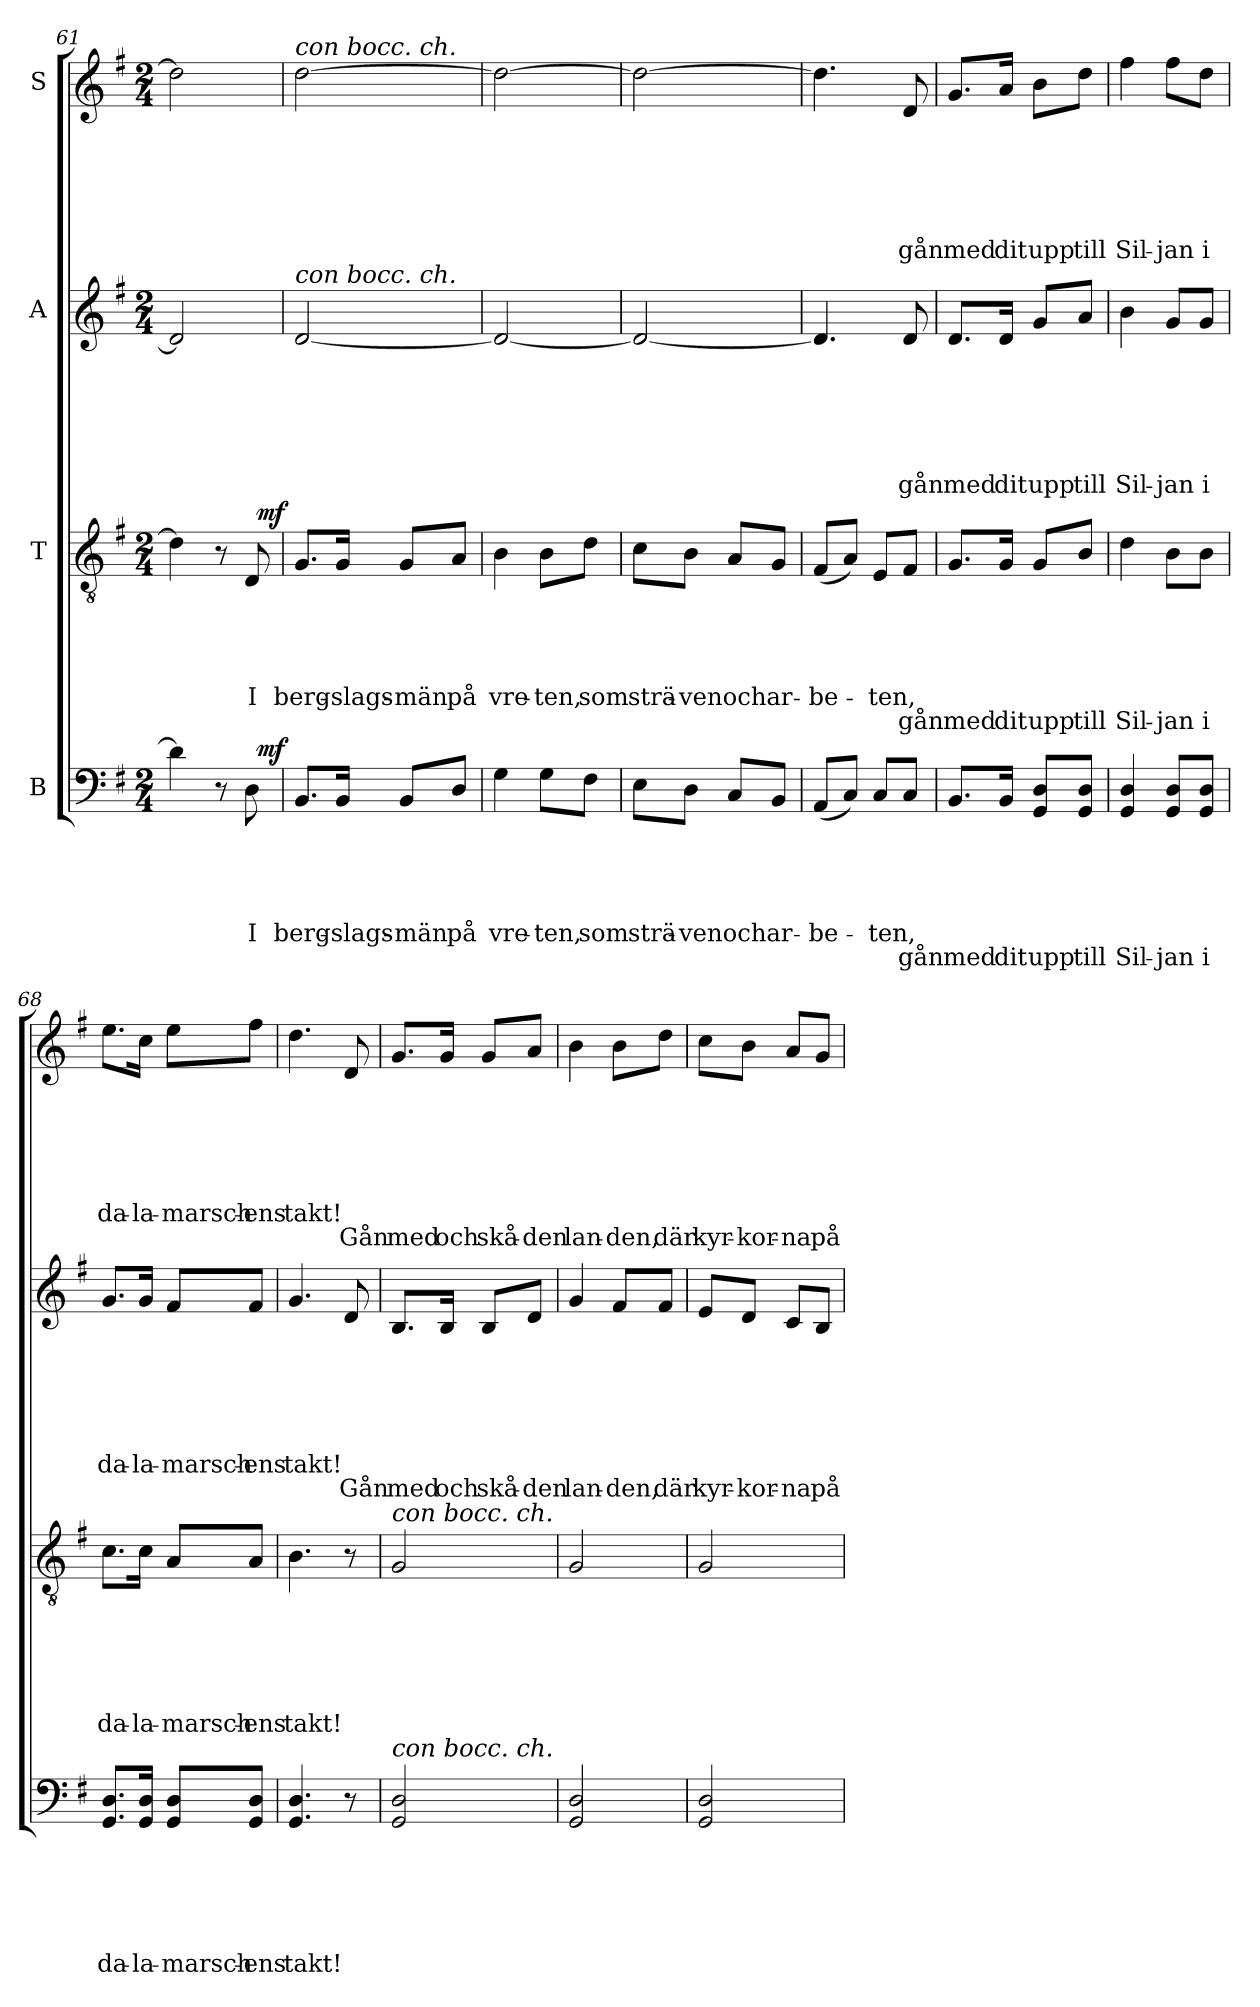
**kern	**text	**text	**text	**text	**text	**text	**dynam	**kern	**text	**text	**text	**text	**text	**text	**dynam	**kern	**text	**text	**text	**text	**text	**text	**text	**kern	**text	**text	**text	**text	**text	**text	**text
*part4	*part4	*part4	*part4	*part4	*part4	*part4	*part4	*part3	*part3	*part3	*part3	*part3	*part3	*part3	*part3	*part2	*part2	*part2	*part2	*part2	*part2	*part2	*part2	*part1	*part1	*part1	*part1	*part1	*part1	*part1	*part1
*staff4	*staff4	*staff4	*staff4	*staff4	*staff4	*staff4	*staff4	*staff3	*staff3	*staff3	*staff3	*staff3	*staff3	*staff3	*staff3	*staff2	*staff2	*staff2	*staff2	*staff2	*staff2	*staff2	*staff2	*staff1	*staff1	*staff1	*staff1	*staff1	*staff1	*staff1	*staff1
*I"B	*	*	*	*	*	*	*	*I"T	*	*	*	*	*	*	*	*I"A	*	*	*	*	*	*	*	*I"S	*	*	*	*	*	*	*
!!LO:LB:g=z
*clefF4	*	*	*	*	*	*	*	*clefGv2	*	*	*	*	*	*	*	*clefG2	*	*	*	*	*	*	*	*clefG2	*	*	*	*	*	*	*
*k[f#]	*	*	*	*	*	*	*	*k[f#]	*	*	*	*	*	*	*	*k[f#]	*	*	*	*	*	*	*	*k[f#]	*	*	*	*	*	*	*
*G:	*	*	*	*	*	*	*	*G:	*	*	*	*	*	*	*	*G:	*	*	*	*	*	*	*	*G:	*	*	*	*	*	*	*
*M2/4	*	*	*	*	*	*	*	*M2/4	*	*	*	*	*	*	*	*M2/4	*	*	*	*	*	*	*	*M2/4	*	*	*	*	*	*	*
=61	=61	=61	=61	=61	=61	=61	=61	=61	=61	=61	=61	=61	=61	=61	=61	=61	=61	=61	=61	=61	=61	=61	=61	=61	=61	=61	=61	=61	=61	=61	=61
*^	*	*	*	*	*	*	*	*^	*	*	*	*	*	*	*	*	*	*	*	*	*	*	*	*	*	*	*	*	*	*	*
4d\]	4ryy	.	.	.	.	.	.	.	4d\]	4ryy	.	.	.	.	.	.	.	2d/]	.	.	.	.	.	.	.	2dd\]	.	.	.	.	.	.	.
8r	8ryy	.	.	.	.	.	.	.	8r	8ryy	.	.	.	.	.	.	.	.	.	.	.	.	.	.	.	.	.	.	.	.	.	.	.
!	!	!	!	!	!	!LO:LY:b	!	!	!	!	!	!	!	!	!LO:LY:b	!	!	!	!	!	!	!	!	!	!	!	!	!	!	!	!	!	!
8D\	32ryy	.	.	.	.	I	.	.	8D/	32ryy	.	.	.	.	I	.	.	.	.	.	.	.	.	.	.	.	.	.	.	.	.	.	.
!	!	!	!	!	!	!	!	!LO:DY:a	!	!	!	!	!	!	!	!	!LO:DY:a	!	!	!	!	!	!	!	!	!	!	!	!	!	!	!	!
.	16.ryy	.	.	.	.	.	.	mf	.	16.ryy	.	.	.	.	.	.	mf	.	.	.	.	.	.	.	.	.	.	.	.	.	.	.	.
=62	=62	=62	=62	=62	=62	=62	=62	=62	=62	=62	=62	=62	=62	=62	=62	=62	=62	=62	=62	=62	=62	=62	=62	=62	=62	=62	=62	=62	=62	=62	=62	=62	=62
!	!	!	!	!	!	!	!	!	!	!	!	!	!	!	!	!	!	!	!	!	!	!	!	!	!	!LO:TX:a:i:t=con bocc. ch.	!	!	!	!	!	!	!
!	!	!	!	!	!	!	!	!	!	!	!	!	!	!	!	!	!	!LO:TX:a:i:t=con bocc. ch.	!	!	!	!	!	!	!	!	!	!	!	!	!	!	!
!	!	!	!	!	!	!LO:LY:b	!	!	!	!	!	!	!	!	!LO:LY:b	!	!	!	!	!	!	!	!	!	!	!	!	!	!	!	!	!	!
*v	*v	*	*	*	*	*	*	*	*	*	*	*	*	*	*	*	*	*	*	*	*	*	*	*	*	*	*	*	*	*	*	*	*
*	*	*	*	*	*	*	*	*v	*v	*	*	*	*	*	*	*	*	*	*	*	*	*	*	*	*	*	*	*	*	*	*	*
8.BB/L	.	.	.	.	berg-	.	.	8.G/L	.	.	.	.	berg-	.	.	[2d/	.	.	.	.	.	.	.	[2dd\	.	.	.	.	.	.	.
!	!	!	!	!	!LO:LY:b	!	!	!	!	!	!	!	!LO:LY:b	!	!	!	!	!	!	!	!	!	!	!	!	!	!	!	!	!	!
16BB/Jk	.	.	.	.	-slags-	.	.	16G/Jk	.	.	.	.	-slags-	.	.	.	.	.	.	.	.	.	.	.	.	.	.	.	.	.	.
!	!	!	!	!	!LO:LY:b	!	!	!	!	!	!	!	!LO:LY:b	!	!	!	!	!	!	!	!	!	!	!	!	!	!	!	!	!	!
8BB/L	.	.	.	.	-män	.	.	8G/L	.	.	.	.	-män	.	.	.	.	.	.	.	.	.	.	.	.	.	.	.	.	.	.
!	!	!	!	!	!LO:LY:b	!	!	!	!	!	!	!	!LO:LY:b	!	!	!	!	!	!	!	!	!	!	!	!	!	!	!	!	!	!
8D/J	.	.	.	.	på	.	.	8A/J	.	.	.	.	på	.	.	.	.	.	.	.	.	.	.	.	.	.	.	.	.	.	.
=63	=63	=63	=63	=63	=63	=63	=63	=63	=63	=63	=63	=63	=63	=63	=63	=63	=63	=63	=63	=63	=63	=63	=63	=63	=63	=63	=63	=63	=63	=63	=63
!	!	!	!	!	!LO:LY:b	!	!	!	!	!	!	!	!LO:LY:b	!	!	!	!	!	!	!	!	!	!	!	!	!	!	!	!	!	!
4G\	.	.	.	.	vre-	.	.	4B\	.	.	.	.	vre-	.	.	2d/_	.	.	.	.	.	.	.	2dd\_	.	.	.	.	.	.	.
!	!	!	!	!	!LO:LY:b	!	!	!	!	!	!	!	!LO:LY:b	!	!	!	!	!	!	!	!	!	!	!	!	!	!	!	!	!	!
8G\L	.	.	.	.	-ten,	.	.	8B\L	.	.	.	.	-ten,	.	.	.	.	.	.	.	.	.	.	.	.	.	.	.	.	.	.
!	!	!	!	!	!LO:LY:b	!	!	!	!	!	!	!	!LO:LY:b	!	!	!	!	!	!	!	!	!	!	!	!	!	!	!	!	!	!
8F#\J	.	.	.	.	som	.	.	8d\J	.	.	.	.	som	.	.	.	.	.	.	.	.	.	.	.	.	.	.	.	.	.	.
=64	=64	=64	=64	=64	=64	=64	=64	=64	=64	=64	=64	=64	=64	=64	=64	=64	=64	=64	=64	=64	=64	=64	=64	=64	=64	=64	=64	=64	=64	=64	=64
!	!	!	!	!	!LO:LY:b	!	!	!	!	!	!	!	!LO:LY:b	!	!	!	!	!	!	!	!	!	!	!	!	!	!	!	!	!	!
8E\L	.	.	.	.	strä-	.	.	8c\L	.	.	.	.	strä-	.	.	2d/_	.	.	.	.	.	.	.	2dd\_	.	.	.	.	.	.	.
!	!	!	!	!	!LO:LY:b	!	!	!	!	!	!	!	!LO:LY:b	!	!	!	!	!	!	!	!	!	!	!	!	!	!	!	!	!	!
8D\J	.	.	.	.	-ven	.	.	8B\J	.	.	.	.	-ven	.	.	.	.	.	.	.	.	.	.	.	.	.	.	.	.	.	.
!	!	!	!	!	!LO:LY:b	!	!	!	!	!	!	!	!LO:LY:b	!	!	!	!	!	!	!	!	!	!	!	!	!	!	!	!	!	!
8C/L	.	.	.	.	och	.	.	8A/L	.	.	.	.	och	.	.	.	.	.	.	.	.	.	.	.	.	.	.	.	.	.	.
!	!	!	!	!	!LO:LY:b	!	!	!	!	!	!	!	!LO:LY:b	!	!	!	!	!	!	!	!	!	!	!	!	!	!	!	!	!	!
8BB/J	.	.	.	.	ar-	.	.	8G/J	.	.	.	.	ar-	.	.	.	.	.	.	.	.	.	.	.	.	.	.	.	.	.	.
=65	=65	=65	=65	=65	=65	=65	=65	=65	=65	=65	=65	=65	=65	=65	=65	=65	=65	=65	=65	=65	=65	=65	=65	=65	=65	=65	=65	=65	=65	=65	=65
!	!	!	!	!	!LO:LY:b	!	!	!	!	!	!	!	!LO:LY:b	!	!	!	!	!	!	!	!	!	!	!	!	!	!	!	!	!	!
(<8AA/L	.	.	.	.	-be-	.	.	(<8F#/L	.	.	.	.	-be-	.	.	4.d/]	.	.	.	.	.	.	.	4.dd\]	.	.	.	.	.	.	.
8C/J)	.	.	.	.	.	.	.	8A/J)	.	.	.	.	.	.	.	.	.	.	.	.	.	.	.	.	.	.	.	.	.	.	.
!	!	!	!	!	!LO:LY:b	!	!	!	!	!	!	!	!LO:LY:b	!	!	!	!	!	!	!	!	!	!	!	!	!	!	!	!	!	!
8C/L	.	.	.	.	-ten,	.	.	8E/L	.	.	.	.	-ten,	.	.	.	.	.	.	.	.	.	.	.	.	.	.	.	.	.	.
!	!	!	!	!	!	!LO:LY:b	!	!	!	!	!	!	!	!LO:LY:b	!	!	!	!	!	!	!	!LO:LY:b	!	!	!	!	!	!	!	!LO:LY:b	!
8C/J	.	.	.	.	.	gån	.	8F#/J	.	.	.	.	.	gån	.	8d/	.	.	.	.	.	gån	.	8d/	.	.	.	.	.	gån	.
=66	=66	=66	=66	=66	=66	=66	=66	=66	=66	=66	=66	=66	=66	=66	=66	=66	=66	=66	=66	=66	=66	=66	=66	=66	=66	=66	=66	=66	=66	=66	=66
!	!	!	!	!	!	!LO:LY:b	!	!	!	!	!	!	!	!LO:LY:b	!	!	!	!	!	!	!	!LO:LY:b	!	!	!	!	!	!	!	!LO:LY:b	!
8.BB/L	.	.	.	.	.	med	.	8.G/L	.	.	.	.	.	med	.	8.d/L	.	.	.	.	.	med	.	8.g/L	.	.	.	.	.	med	.
!	!	!	!	!	!	!LO:LY:b	!	!	!	!	!	!	!	!LO:LY:b	!	!	!	!	!	!	!	!LO:LY:b	!	!	!	!	!	!	!	!LO:LY:b	!
16BB/Jk	.	.	.	.	.	dit	.	16G/Jk	.	.	.	.	.	dit	.	16d/Jk	.	.	.	.	.	dit	.	16a/Jk	.	.	.	.	.	dit	.
!	!	!	!	!	!	!LO:LY:b	!	!	!	!	!	!	!	!LO:LY:b	!	!	!	!	!	!	!	!LO:LY:b	!	!	!	!	!	!	!	!LO:LY:b	!
8GG/ 8D/L	.	.	.	.	.	upp	.	8G/L	.	.	.	.	.	upp	.	8g/L	.	.	.	.	.	upp	.	8b\L	.	.	.	.	.	upp	.
!	!	!	!	!	!	!LO:LY:b	!	!	!	!	!	!	!	!LO:LY:b	!	!	!	!	!	!	!	!LO:LY:b	!	!	!	!	!	!	!	!LO:LY:b	!
8GG/ 8D/J	.	.	.	.	.	till	.	8B/J	.	.	.	.	.	till	.	8a/J	.	.	.	.	.	till	.	8dd\J	.	.	.	.	.	till	.
!!LO:LB:g=z
=67	=67	=67	=67	=67	=67	=67	=67	=67	=67	=67	=67	=67	=67	=67	=67	=67	=67	=67	=67	=67	=67	=67	=67	=67	=67	=67	=67	=67	=67	=67	=67
!	!	!	!	!	!	!LO:LY:b	!	!	!	!	!	!	!	!LO:LY:b	!	!	!	!	!	!	!	!LO:LY:b	!	!	!	!	!	!	!	!LO:LY:b	!
4GG/ 4D/	.	.	.	.	.	Sil-	.	4d\	.	.	.	.	.	Sil-	.	4b\	.	.	.	.	.	Sil-	.	4ff#\	.	.	.	.	.	Sil-	.
!	!	!	!	!	!	!LO:LY:b	!	!	!	!	!	!	!	!LO:LY:b	!	!	!	!	!	!	!	!LO:LY:b	!	!	!	!	!	!	!	!LO:LY:b	!
8GG/ 8D/L	.	.	.	.	.	-jan	.	8B\L	.	.	.	.	.	-jan	.	8g/L	.	.	.	.	.	-jan	.	8ff#\L	.	.	.	.	.	-jan	.
!	!	!	!	!	!	!LO:LY:b	!	!	!	!	!	!	!	!LO:LY:b	!	!	!	!	!	!	!	!LO:LY:b	!	!	!	!	!	!	!	!LO:LY:b	!
8GG/ 8D/J	.	.	.	.	.	i	.	8B\J	.	.	.	.	.	i	.	8g/J	.	.	.	.	.	i	.	8dd\J	.	.	.	.	.	i	.
=68	=68	=68	=68	=68	=68	=68	=68	=68	=68	=68	=68	=68	=68	=68	=68	=68	=68	=68	=68	=68	=68	=68	=68	=68	=68	=68	=68	=68	=68	=68	=68
!	!	!	!	!	!	!LO:LY:b	!	!	!	!	!	!	!	!LO:LY:b	!	!	!	!	!	!	!	!LO:LY:b	!	!	!	!	!	!	!	!LO:LY:b	!
8.GG/ 8.D/L	.	.	.	.	.	da-	.	8.c\L	.	.	.	.	.	da-	.	8.g/L	.	.	.	.	.	da-	.	8.ee\L	.	.	.	.	.	da-	.
!	!	!	!	!	!	!LO:LY:b	!	!	!	!	!	!	!	!LO:LY:b	!	!	!	!	!	!	!	!LO:LY:b	!	!	!	!	!	!	!	!LO:LY:b	!
16GG/ 16D/Jk	.	.	.	.	.	-la-	.	16c\Jk	.	.	.	.	.	-la-	.	16g/Jk	.	.	.	.	.	-la-	.	16cc\Jk	.	.	.	.	.	-la-	.
!	!	!	!	!	!	!LO:LY:b	!	!	!	!	!	!	!	!LO:LY:b	!	!	!	!	!	!	!	!LO:LY:b	!	!	!	!	!	!	!	!LO:LY:b	!
8GG/ 8D/L	.	.	.	.	.	-marsch-	.	8A/L	.	.	.	.	.	-marsch-	.	8f#/L	.	.	.	.	.	-marsch-	.	8ee\L	.	.	.	.	.	-marsch-	.
!	!	!	!	!	!	!LO:LY:b	!	!	!	!	!	!	!	!LO:LY:b	!	!	!	!	!	!	!	!LO:LY:b	!	!	!	!	!	!	!	!LO:LY:b	!
8GG/ 8D/J	.	.	.	.	.	-ens	.	8A/J	.	.	.	.	.	-ens	.	8f#/J	.	.	.	.	.	-ens	.	8ff#\J	.	.	.	.	.	-ens	.
=69	=69	=69	=69	=69	=69	=69	=69	=69	=69	=69	=69	=69	=69	=69	=69	=69	=69	=69	=69	=69	=69	=69	=69	=69	=69	=69	=69	=69	=69	=69	=69
!	!	!	!	!	!	!LO:LY:b	!	!	!	!	!	!	!	!LO:LY:b	!	!	!	!	!	!	!	!LO:LY:b	!	!	!	!	!	!	!	!LO:LY:b	!
4.GG/ 4.D/	.	.	.	.	.	takt!	.	4.B\	.	.	.	.	.	takt!	.	4.g/	.	.	.	.	.	takt!	.	4.dd\	.	.	.	.	.	takt!	.
!	!	!	!	!	!	!	!	!	!	!	!	!	!	!	!	!	!	!	!	!	!	!	!LO:LY:b	!	!	!	!	!	!	!	!LO:LY:b
8r	.	.	.	.	.	.	.	8r	.	.	.	.	.	.	.	8d/	.	.	.	.	.	.	Gån	8d/	.	.	.	.	.	.	Gån
=70	=70	=70	=70	=70	=70	=70	=70	=70	=70	=70	=70	=70	=70	=70	=70	=70	=70	=70	=70	=70	=70	=70	=70	=70	=70	=70	=70	=70	=70	=70	=70
!	!	!	!	!	!	!	!	!LO:TX:a:i:t=con bocc. ch.	!	!	!	!	!	!	!	!	!	!	!	!	!	!	!	!	!	!	!	!	!	!	!
!LO:TX:a:i:t=con bocc. ch.	!	!	!	!	!	!	!	!	!	!	!	!	!	!	!	!	!	!	!	!	!	!	!	!	!	!	!	!	!	!	!
!	!	!	!	!	!	!	!	!	!	!	!	!	!	!	!	!	!	!	!	!	!	!	!LO:LY:b	!	!	!	!	!	!	!	!LO:LY:b
2GG/ 2D/	.	.	.	.	.	.	.	2G/	.	.	.	.	.	.	.	8.B/L	.	.	.	.	.	.	med	8.g/L	.	.	.	.	.	.	med
!	!	!	!	!	!	!	!	!	!	!	!	!	!	!	!	!	!	!	!	!	!	!	!LO:LY:b	!	!	!	!	!	!	!	!LO:LY:b
.	.	.	.	.	.	.	.	.	.	.	.	.	.	.	.	16B/Jk	.	.	.	.	.	.	och	16g/Jk	.	.	.	.	.	.	och
!	!	!	!	!	!	!	!	!	!	!	!	!	!	!	!	!	!	!	!	!	!	!	!LO:LY:b	!	!	!	!	!	!	!	!LO:LY:b
.	.	.	.	.	.	.	.	.	.	.	.	.	.	.	.	8B/L	.	.	.	.	.	.	skå-	8g/L	.	.	.	.	.	.	skå-
!	!	!	!	!	!	!	!	!	!	!	!	!	!	!	!	!	!	!	!	!	!	!	!LO:LY:b	!	!	!	!	!	!	!	!LO:LY:b
.	.	.	.	.	.	.	.	.	.	.	.	.	.	.	.	8d/J	.	.	.	.	.	.	-den	8a/J	.	.	.	.	.	.	-den
=71	=71	=71	=71	=71	=71	=71	=71	=71	=71	=71	=71	=71	=71	=71	=71	=71	=71	=71	=71	=71	=71	=71	=71	=71	=71	=71	=71	=71	=71	=71	=71
!	!	!	!	!	!	!	!	!	!	!	!	!	!	!	!	!	!	!	!	!	!	!	!LO:LY:b	!	!	!	!	!	!	!	!LO:LY:b
2GG/ 2D/	.	.	.	.	.	.	.	2G/	.	.	.	.	.	.	.	4g/	.	.	.	.	.	.	lan-	4b\	.	.	.	.	.	.	lan-
!	!	!	!	!	!	!	!	!	!	!	!	!	!	!	!	!	!	!	!	!	!	!	!LO:LY:b	!	!	!	!	!	!	!	!LO:LY:b
.	.	.	.	.	.	.	.	.	.	.	.	.	.	.	.	8f#/L	.	.	.	.	.	.	-den,	8b\L	.	.	.	.	.	.	-den,
!	!	!	!	!	!	!	!	!	!	!	!	!	!	!	!	!	!	!	!	!	!	!	!LO:LY:b	!	!	!	!	!	!	!	!LO:LY:b
.	.	.	.	.	.	.	.	.	.	.	.	.	.	.	.	8f#/J	.	.	.	.	.	.	där	8dd\J	.	.	.	.	.	.	där
=72	=72	=72	=72	=72	=72	=72	=72	=72	=72	=72	=72	=72	=72	=72	=72	=72	=72	=72	=72	=72	=72	=72	=72	=72	=72	=72	=72	=72	=72	=72	=72
!	!	!	!	!	!	!	!	!	!	!	!	!	!	!	!	!	!	!	!	!	!	!	!LO:LY:b	!	!	!	!	!	!	!	!LO:LY:b
2GG/ 2D/	.	.	.	.	.	.	.	2G/	.	.	.	.	.	.	.	8e/L	.	.	.	.	.	.	kyr-	8cc\L	.	.	.	.	.	.	kyr-
!	!	!	!	!	!	!	!	!	!	!	!	!	!	!	!	!	!	!	!	!	!	!	!LO:LY:b	!	!	!	!	!	!	!	!LO:LY:b
.	.	.	.	.	.	.	.	.	.	.	.	.	.	.	.	8d/J	.	.	.	.	.	.	-kor-	8b\J	.	.	.	.	.	.	-kor-
!	!	!	!	!	!	!	!	!	!	!	!	!	!	!	!	!	!	!	!	!	!	!	!LO:LY:b	!	!	!	!	!	!	!	!LO:LY:b
.	.	.	.	.	.	.	.	.	.	.	.	.	.	.	.	8c/L	.	.	.	.	.	.	-na	8a/L	.	.	.	.	.	.	-na
!	!	!	!	!	!	!	!	!	!	!	!	!	!	!	!	!	!	!	!	!	!	!	!LO:LY:b	!	!	!	!	!	!	!	!LO:LY:b
.	.	.	.	.	.	.	.	.	.	.	.	.	.	.	.	8B/J	.	.	.	.	.	.	på	8g/J	.	.	.	.	.	.	på
=	=	=	=	=	=	=	=	=	=	=	=	=	=	=	=	=	=	=	=	=	=	=	=	=	=	=	=	=	=	=	=
*-	*-	*-	*-	*-	*-	*-	*-	*-	*-	*-	*-	*-	*-	*-	*-	*-	*-	*-	*-	*-	*-	*-	*-	*-	*-	*-	*-	*-	*-	*-	*-
